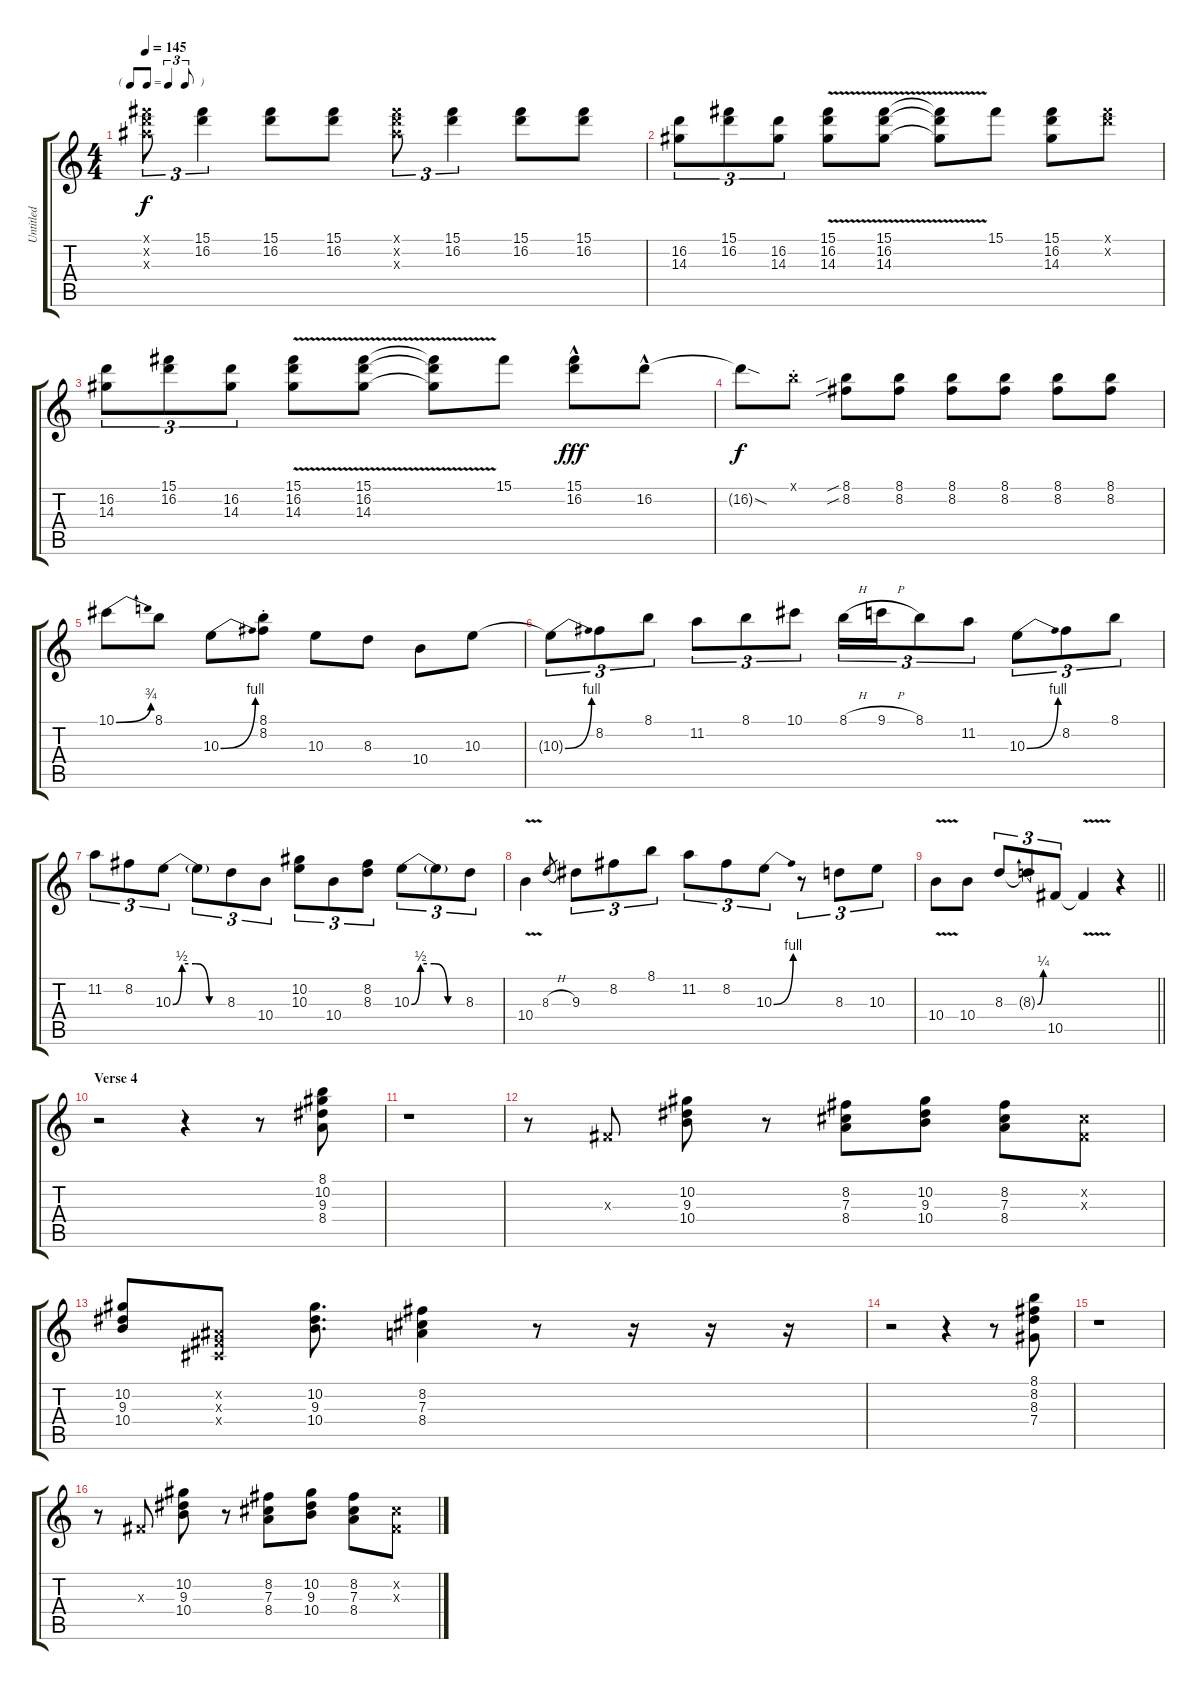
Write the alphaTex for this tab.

\track ("Untitled" "Untitled") {instrument overdrivenguitar}
\staff {score tabs}
\tuning (Eb4 Bb3 Gb3 Db3 Ab2 Eb2) {hide}
\ts (4 4)
\tf triplet8th
\tempo 145
\clef g2
\ks c
(15.1{x} 16.2{x} 16.3{x}).8{tu (3 2) dy f} (15.1 16.2).4{tu (3 2)} (15.1 16.2).8 (15.1 16.2).8 (15.1{x} 16.2{x} 16.3{x}).8{tu (3 2)} (15.1 16.2).4{tu (3 2)} (15.1 16.2).8 (15.1 16.2).8 |
(16.2 14.3).8{tu (3 2)} (15.1 16.2).8{tu (3 2)} (16.2 14.3).8{tu (3 2)} (15.1{v} 16.2{v} 14.3{v}).8 (15.1{v} 16.2{v} 14.3{v}).8 (15.1{v t} 16.2{v t} 14.3{v t}).8 15.1.8 (15.1 16.2 14.3).8 (15.1{x} 16.2{x}).8 |
(16.2 14.3).8{tu (3 2)} (15.1 16.2).8{tu (3 2)} (16.2 14.3).8{tu (3 2)} (15.1{v} 16.2{v} 14.3{v}).8 (15.1{v} 16.2{v} 14.3{v}).8 (15.1{v t} 16.2{v t} 14.3{v t}).8 15.1.8 (15.1{hac} 16.2{hac}).8{dy fff} 16.2{hac}.8 |
16.2{sod t}.8{dy f} 8.1{st x}.8 (8.1{sib} 8.2{sib}).8 (8.1 8.2).8 (8.1 8.2).8 (8.1 8.2).8 (8.1 8.2).8 (8.1 8.2).8 |
10.1{be (bend 0 0 60 3)}.8 8.1.8 10.3{be (bend 0 0 60 4)}.8 (8.1{st} 8.2{st}).8 10.3.8 8.3.8 10.4.8 10.3.8 |
10.3{be (bend 0 0 60 4) t}.8{tu (3 2)} 8.2.8{tu (3 2)} 8.1.8{tu (3 2)} 11.2.8{tu (3 2)} 8.1.8{tu (3 2)} 10.1.8{tu (3 2)} 8.1{h}.16{tu (3 2)} 9.1{h}.16{tu (3 2)} 8.1.8{tu (3 2)} 11.2.8{tu (3 2)} 10.3{be (bend 0 0 60 4)}.8{tu (3 2)} 8.2.8{tu (3 2)} 8.1.8{tu (3 2)} |
11.2.8{tu (3 2)} 8.2.8{tu (3 2)} 10.3{be (custom 0 0 10 2 25 2 40 0 60 0)}.8{tu (3 2)} 10.3{t}.8{tu (3 2)} 8.3.8{tu (3 2)} 10.4.8{tu (3 2)} (10.2 10.3).8{tu (3 2)} 10.4.8{tu (3 2)} (8.2 8.3).8{tu (3 2)} 10.3{be (custom 0 0 10 2 25 2 40 0 60 0)}.8{tu (3 2)} 10.3{t}.8{tu (3 2)} 8.3.8{tu (3 2)} |
10.4{v}.4 8.3{h}.8{gr} 9.3.8{tu (3 2)} 8.2.8{tu (3 2)} 8.1.8{tu (3 2)} 11.2.8{tu (3 2)} 8.2.8{tu (3 2)} 10.3{be (bend 0 0 60 4)}.8{tu (3 2)} r.8{tu (3 2)} 8.3.8{tu (3 2)} 10.3.8{tu (3 2)} |
\barLineRight lightlight
10.4{v}.8 10.4.8 8.3.8{tu (3 2)} 8.3{be (bend 0 0 60 1) t}.8{tu (3 2)} 10.5.8{tu (3 2)} 10.5{v t}.4 r.4 |
\section ("" "Verse 4")
r.2 r.4 r.8 (8.1 10.2 9.3 8.4).8 |
r.1 |
r.8 0.3{x}.8 (10.2 9.3 10.4).8 r.8 (8.2 7.3 8.4).8 (10.2 9.3 10.4).8 (8.2 7.3 8.4).8 (3.2{x} 0.3{x}).8 |
(10.2 9.3 10.4).8 (0.2{x} 0.3{x} 0.4{x}).8 (10.2 9.3 10.4).8{d} (8.2 7.3 8.4).4 r.8 r.16 r.16 r.16 |
r.2 r.4 r.8 (8.1 8.2 8.3 7.4).8 |
r.1 |
r.8 0.3{x}.8 (10.2 9.3 10.4).8 r.8 (8.2 7.3 8.4).8 (10.2 9.3 10.4).8 (8.2 7.3 8.4).8 (3.2{x} 0.3{x}).8
